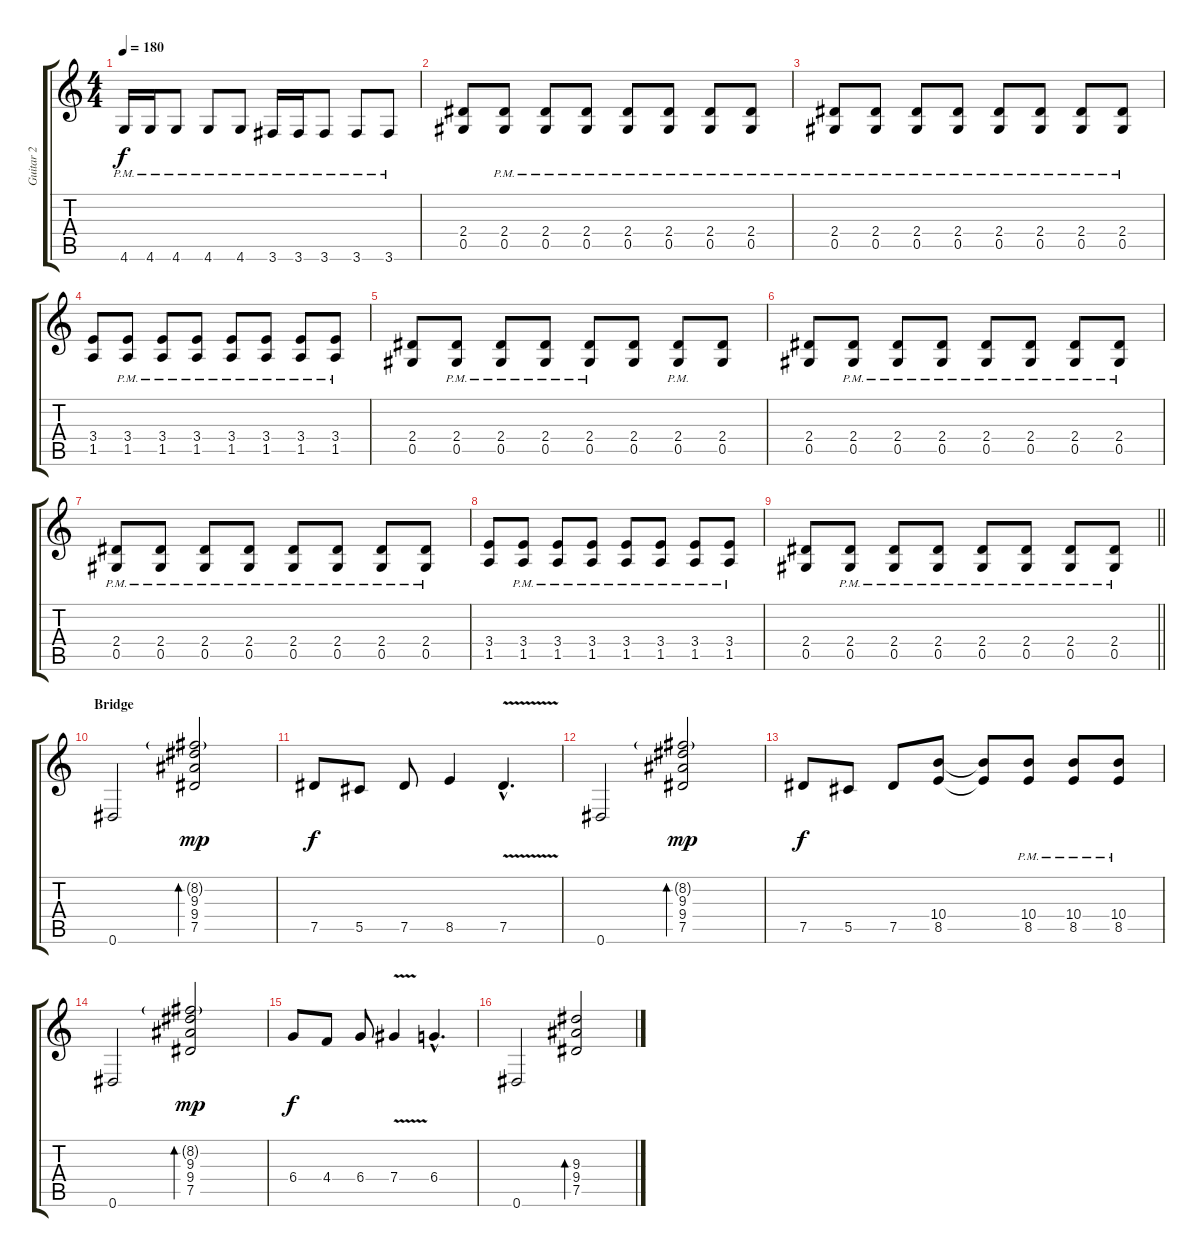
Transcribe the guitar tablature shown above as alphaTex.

\track ("Guitar 2" "Guitar 2") {instrument overdrivenguitar}
\staff {score tabs}
\tuning (Eb4 Bb3 Gb3 Db3 Ab2 Eb2) {hide}
\ts (4 4)
\tempo 180
\clef g2
\ks c
4.6{pm}.16{dy f} 4.6{pm}.16 4.6{pm}.8 4.6{pm}.8 4.6{pm}.8 3.6{pm}.16 3.6{pm}.16 3.6{pm}.8 3.6{pm}.8 3.6{pm}.8 |
(2.4 0.5).8 (2.4{pm} 0.5{pm}).8 (2.4{pm} 0.5{pm}).8 (2.4{pm} 0.5{pm}).8 (2.4{pm} 0.5{pm}).8 (2.4{pm} 0.5{pm}).8 (2.4{pm} 0.5{pm}).8 (2.4{pm} 0.5{pm}).8 |
(2.4{pm} 0.5{pm}).8 (2.4{pm} 0.5{pm}).8 (2.4{pm} 0.5{pm}).8 (2.4{pm} 0.5{pm}).8 (2.4{pm} 0.5{pm}).8 (2.4{pm} 0.5{pm}).8 (2.4{pm} 0.5{pm}).8 (2.4{pm} 0.5{pm}).8 |
(3.4 1.5).8 (3.4{pm} 1.5{pm}).8 (3.4{pm} 1.5{pm}).8 (3.4{pm} 1.5{pm}).8 (3.4{pm} 1.5{pm}).8 (3.4{pm} 1.5{pm}).8 (3.4{pm} 1.5{pm}).8 (3.4{pm} 1.5{pm}).8 |
(2.4 0.5).8 (2.4{pm} 0.5{pm}).8 (2.4{pm} 0.5{pm}).8 (2.4{pm} 0.5{pm}).8 (2.4{pm} 0.5{pm}).8 (2.4 0.5).8 (2.4{pm} 0.5{pm}).8 (2.4 0.5).8 |
(2.4 0.5).8 (2.4{pm} 0.5{pm}).8 (2.4{pm} 0.5{pm}).8 (2.4{pm} 0.5{pm}).8 (2.4{pm} 0.5{pm}).8 (2.4{pm} 0.5{pm}).8 (2.4{pm} 0.5{pm}).8 (2.4{pm} 0.5{pm}).8 |
(2.4{pm} 0.5{pm}).8 (2.4{pm} 0.5{pm}).8 (2.4{pm} 0.5{pm}).8 (2.4{pm} 0.5{pm}).8 (2.4{pm} 0.5{pm}).8 (2.4{pm} 0.5{pm}).8 (2.4{pm} 0.5{pm}).8 (2.4{pm} 0.5{pm}).8 |
(3.4 1.5).8 (3.4{pm} 1.5{pm}).8 (3.4{pm} 1.5{pm}).8 (3.4{pm} 1.5{pm}).8 (3.4{pm} 1.5{pm}).8 (3.4{pm} 1.5{pm}).8 (3.4{pm} 1.5{pm}).8 (3.4{pm} 1.5{pm}).8 |
\barLineRight lightlight
(2.4 0.5).8 (2.4{pm} 0.5{pm}).8 (2.4{pm} 0.5{pm}).8 (2.4{pm} 0.5{pm}).8 (2.4{pm} 0.5{pm}).8 (2.4{pm} 0.5{pm}).8 (2.4{pm} 0.5{pm}).8 (2.4{pm} 0.5{pm}).8 |
\section ("" "Bridge")
0.6.2 (8.2{g} 9.3 9.4 7.5).2{bd 240 dy mp} |
7.5.8{dy f} 5.5.8 7.5.8 8.5.4 7.5{v hac}.4{d} |
0.6.2 (8.2{g} 9.3 9.4 7.5).2{bd 240 dy mp} |
7.5.8{dy f} 5.5.8 7.5.8 (10.4 8.5).8 (10.4{t} 8.5{t}).8 (10.4{pm} 8.5{pm}).8 (10.4{pm} 8.5{pm}).8 (10.4{pm} 8.5{pm}).8 |
0.6.2 (8.2{g} 9.3 9.4 7.5).2{bd 240 dy mp} |
6.4.8{dy f} 4.4.8 6.4.8 7.4{v}.4 6.4{hac}.4{d} |
0.6.2 (9.3 9.4 7.5).2{bd 240}
